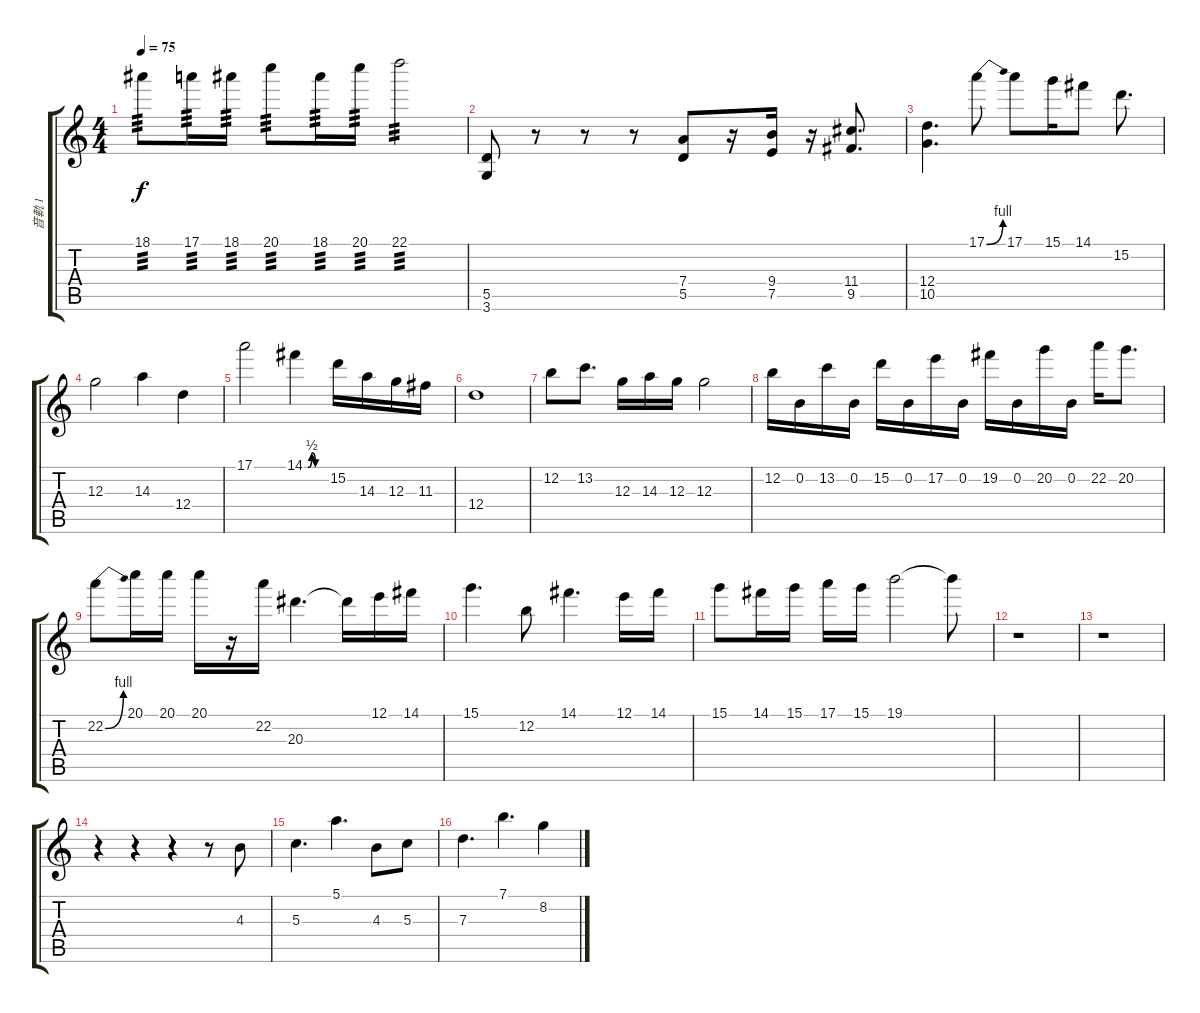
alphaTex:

\track ("音軌 1" "音軌 1") {instrument acousticguitarnylon}
\staff {score tabs}
\tuning (E4 B3 G3 D3 A2 E2) {hide}
\ts (4 4)
\tempo 75
\clef g2
\ks c
18.1.8{tp 3 dy f} 17.1.16{tp 3} 18.1.16{tp 3} 20.1.8{tp 3} 18.1.16{tp 3} 20.1.16{tp 3} 22.1.2{tp 3} |
(5.5 3.6).8 r.8 r.8 r.8 (7.4 5.5).8 r.16 (9.4 7.5).16 r.16 (11.4 9.5).8{d} |
(12.4 10.5).4{d} 17.1{be (bend 0 0 60 4)}.8 17.1.8 15.1.16 14.1.8 15.2.8{d} |
12.3.2 14.3.4 12.4.4 |
17.1.2 14.1{be (custom 0 0 10 0 20 2 30 0 60 0)}.4 15.2.16 14.3.16 12.3.16 11.3.16 |
12.4.1 |
12.2.8 13.2.8{d} 12.3.16 14.3.16 12.3.16 12.3.2 |
12.2.16 0.2.16 13.2.16 0.2.16 15.2.16 0.2.16 17.2.16 0.2.16 19.2.16 0.2.16 20.2.16 0.2.16 22.2.16 20.2.8{d} |
22.2{be (bend 0 0 60 4)}.8 20.1.16 20.1.16 20.1.16 r.16 22.2.16 20.3.4{d} 20.3{t}.16 12.1.16 14.1.16 |
15.1.4{d} 12.2.8 14.1.4{d} 12.1.16 14.1.16 |
15.1.8 14.1.16 15.1.16 17.1.16 15.1.16 19.1.2 19.1{t}.8 |
r.1 |
r.1 |
r.4 r.4 r.4 r.8 4.3.8 |
5.3.4{d} 5.1.4{d} 4.3.8 5.3.8 |
7.3.4{d} 7.1.4{d} 8.2.4
